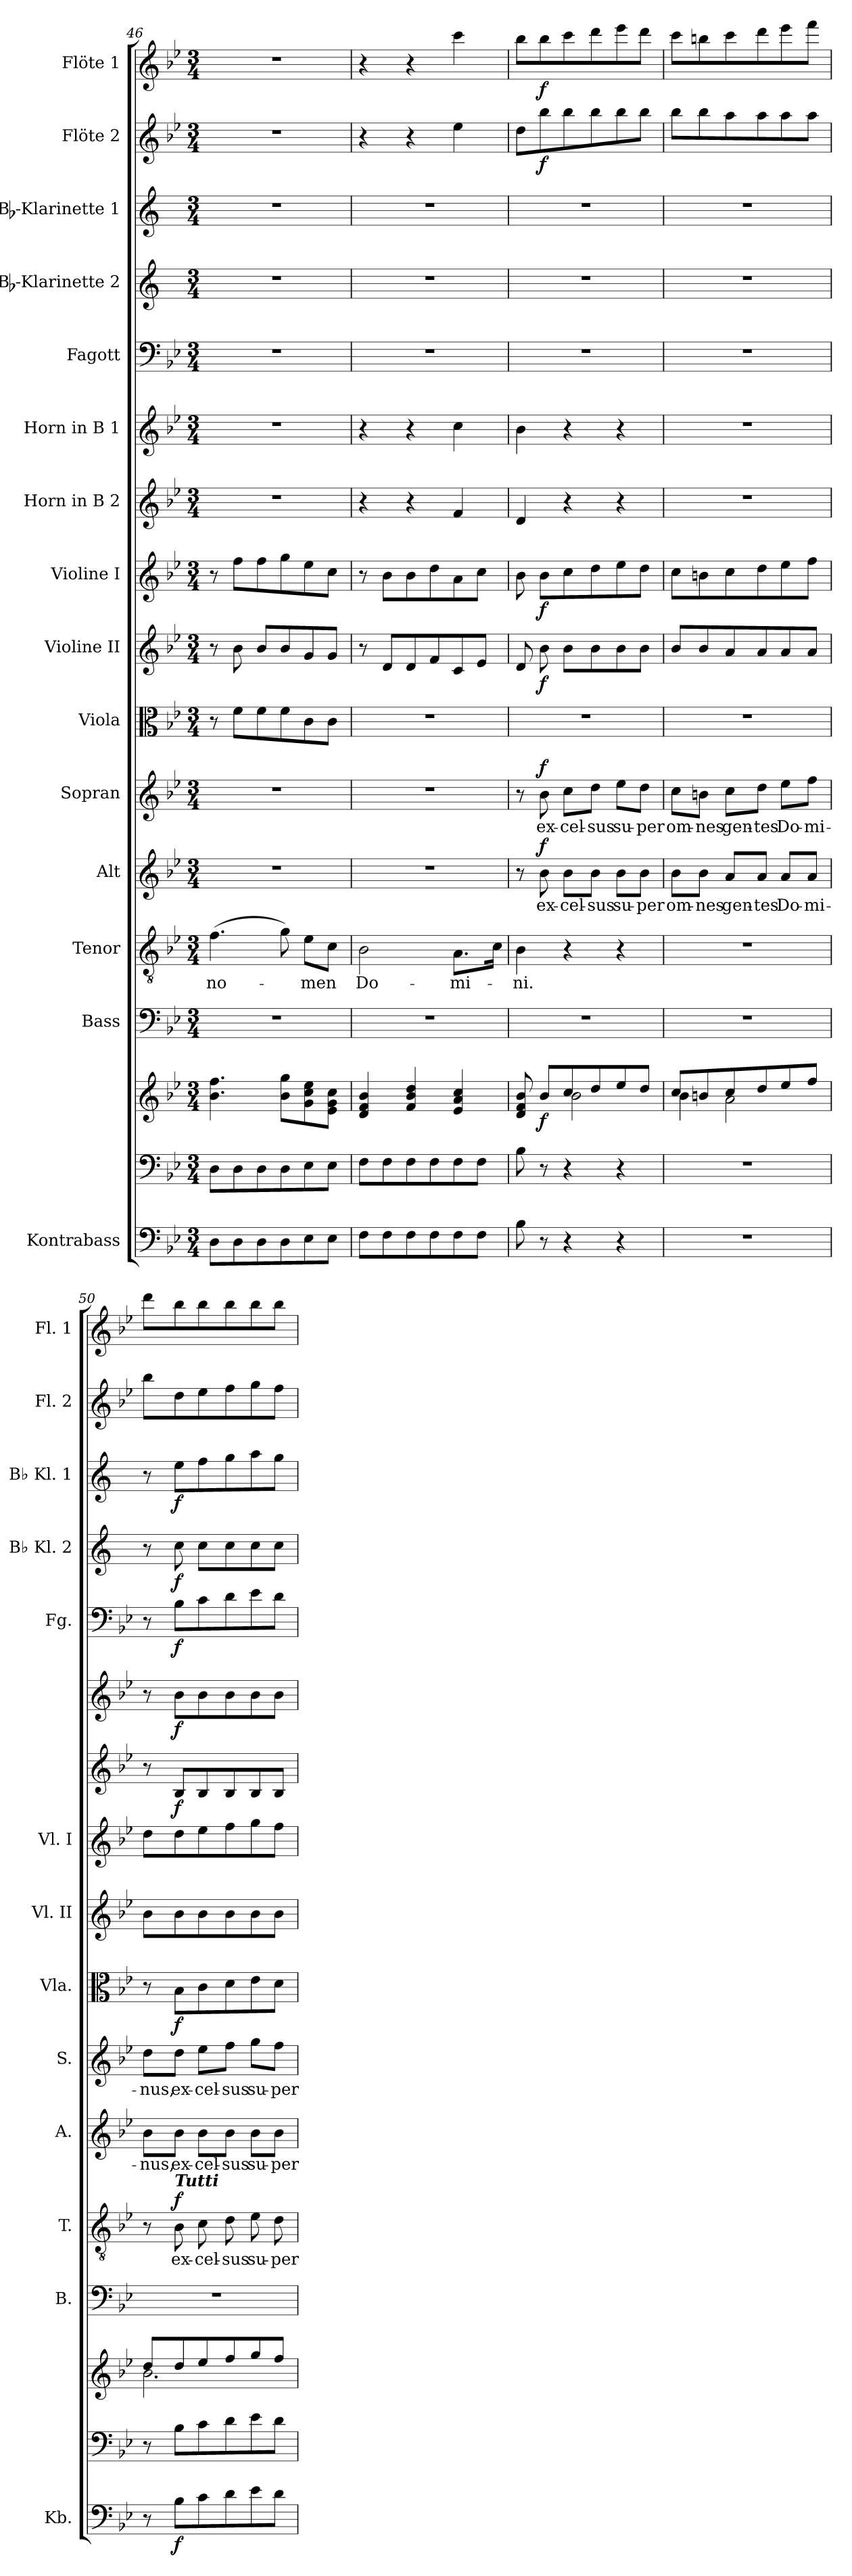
**kern	**dynam	**kern	**kern	**dynam	**kern	**kern	**text	**dynam	**kern	**text	**dynam	**kern	**text	**dynam	**kern	**dynam	**kern	**dynam	**kern	**dynam	**kern	**dynam	**kern	**dynam	**kern	**dynam	**kern	**dynam	**kern	**dynam	**kern	**dynam	**kern	**dynam
*part16	*part16	*part15	*part15	*part15	*part14	*part13	*part13	*part13	*part12	*part12	*part12	*part11	*part11	*part11	*part10	*part10	*part9	*part9	*part8	*part8	*part7	*part7	*part6	*part6	*part5	*part5	*part4	*part4	*part3	*part3	*part2	*part2	*part1	*part1
*staff17	*staff17	*staff16	*staff15	*staff15/16	*staff14	*staff13	*staff13	*staff13	*staff12	*staff12	*staff12	*staff11	*staff11	*staff11	*staff10	*staff10	*staff9	*staff9	*staff8	*staff8	*staff7	*staff7	*staff6	*staff6	*staff5	*staff5	*staff4	*staff4	*staff3	*staff3	*staff2	*staff2	*staff1	*staff1
*I"Kontrabass	*	*	*	*	*I"Bass	*I"Tenor	*	*	*I"Alt	*	*	*I"Sopran	*	*	*I"Viola	*	*I"Violine II	*	*I"Violine I	*	*I"Horn in B 2	*	*I"Horn in B 1	*	*I"Fagott	*	*I"Bb-Klarinette 2	*	*I"Bb-Klarinette 1	*	*I"Flöte 2	*	*I"Flöte 1	*
*I'Kb.	*	*	*	*	*I'B.	*I'T.	*	*	*I'A.	*	*	*I'S.	*	*	*I'Vla.	*	*I'Vl. II	*	*I'Vl. I	*	*	*	*	*	*I'Fg.	*	*I'Bb Kl. 2	*	*I'Bb Kl. 1	*	*I'Fl. 2	*	*I'Fl. 1	*
*clefF4	*	*clefF4	*clefG2	*	*clefF4	*clefGv2	*	*	*clefG2	*	*	*clefG2	*	*	*clefC3	*	*clefG2	*	*clefG2	*	*clefG2	*	*clefG2	*	*clefF4	*	*clefG2	*	*clefG2	*	*clefG2	*	*clefG2	*
*ITrd7c12	*	*	*	*	*	*	*	*	*	*	*	*	*	*	*	*	*	*	*	*	*ITrd8c14	*	*ITrd8c14	*	*	*	*ITrd1c2	*	*ITrd1c2	*	*	*	*	*
*k[b-e-]	*	*k[b-e-]	*k[b-e-]	*	*k[b-e-]	*k[b-e-]	*	*	*k[b-e-]	*	*	*k[b-e-]	*	*	*k[b-e-]	*	*k[b-e-]	*	*k[b-e-]	*	*k[b-e-]	*	*k[b-e-]	*	*k[b-e-]	*	*k[b-e-]	*	*k[b-e-]	*	*k[b-e-]	*	*k[b-e-]	*
*B-:	*	*B-:	*B-:	*	*B-:	*B-:	*	*	*B-:	*	*	*B-:	*	*	*B-:	*	*B-:	*	*B-:	*	*B-:	*	*B-:	*	*B-:	*	*B-:	*	*B-:	*	*B-:	*	*B-:	*
*M3/4	*	*M3/4	*M3/4	*	*M3/4	*M3/4	*	*	*M3/4	*	*	*M3/4	*	*	*M3/4	*	*M3/4	*	*M3/4	*	*M3/4	*	*M3/4	*	*M3/4	*	*M3/4	*	*M3/4	*	*M3/4	*	*M3/4	*
=46	=46	=46	=46	=46	=46	=46	=46	=46	=46	=46	=46	=46	=46	=46	=46	=46	=46	=46	=46	=46	=46	=46	=46	=46	=46	=46	=46	=46	=46	=46	=46	=46	=46	=46
!	!	!	!	!	!	!	!LO:LY:b	!	!	!	!	!	!	!	!	!	!	!	!	!	!	!	!	!	!	!	!	!	!	!	!	!	!	!
8DD\L	.	8D\L	4.b-\ 4.ff\	.	2.r	(>4.f\	no-	.	2.r	.	.	2.r	.	.	8r	.	8r	.	8r	.	2.r	.	2.r	.	2.r	.	2.r	.	2.r	.	2.r	.	2.r	.
8DD\	.	8D\	.	.	.	.	.	.	.	.	.	.	.	.	8f\L	.	8b-\	.	8ff\L	.	.	.	.	.	.	.	.	.	.	.	.	.	.	.
8DD\	.	8D\	.	.	.	.	.	.	.	.	.	.	.	.	8f\	.	8b-/L	.	8ff\	.	.	.	.	.	.	.	.	.	.	.	.	.	.	.
8DD\	.	8D\	8b-\ 8gg\L	.	.	8g\)	.	.	.	.	.	.	.	.	8f\	.	8b-/	.	8gg\	.	.	.	.	.	.	.	.	.	.	.	.	.	.	.
!	!	!	!	!	!	!	!LO:LY:b	!	!	!	!	!	!	!	!	!	!	!	!	!	!	!	!	!	!	!	!	!	!	!	!	!	!	!
8EE-\	.	8E-\	8g\ 8cc\ 8ee-\	.	.	8e-\L	-men	.	.	.	.	.	.	.	8c\	.	8g/	.	8ee-\	.	.	.	.	.	.	.	.	.	.	.	.	.	.	.
8EE-\J	.	8E-\J	8e-\ 8g\ 8cc\J	.	.	8c\J	.	.	.	.	.	.	.	.	8c\J	.	8g/J	.	8cc\J	.	.	.	.	.	.	.	.	.	.	.	.	.	.	.
=47	=47	=47	=47	=47	=47	=47	=47	=47	=47	=47	=47	=47	=47	=47	=47	=47	=47	=47	=47	=47	=47	=47	=47	=47	=47	=47	=47	=47	=47	=47	=47	=47	=47	=47
!	!	!	!	!	!	!	!LO:LY:b	!	!	!	!	!	!	!	!	!	!	!	!	!	!	!	!	!	!	!	!	!	!	!	!	!	!	!
8FF\L	.	8F\L	4d/ 4f/ 4b-/	.	2.r	2B-\	Do-	.	2.r	.	.	2.r	.	.	2.r	.	8r	.	8r	.	4r	.	4r	.	2.r	.	2.r	.	2.r	.	4r	.	4r	.
8FF\	.	8F\	.	.	.	.	.	.	.	.	.	.	.	.	.	.	8d/L	.	8b-\L	.	.	.	.	.	.	.	.	.	.	.	.	.	.	.
8FF\	.	8F\	4f/ 4b-/ 4dd/	.	.	.	.	.	.	.	.	.	.	.	.	.	8d/	.	8b-\	.	4r	.	4r	.	.	.	.	.	.	.	4r	.	4r	.
8FF\	.	8F\	.	.	.	.	.	.	.	.	.	.	.	.	.	.	8f/	.	8dd\	.	.	.	.	.	.	.	.	.	.	.	.	.	.	.
!	!	!	!	!	!	!	!LO:LY:b	!	!	!	!	!	!	!	!	!	!	!	!	!	!	!	!	!	!	!	!	!	!	!	!	!	!	!
8FF\	.	8F\	4e-/ 4a/ 4cc/	.	.	8.A\L	-mi-	.	.	.	.	.	.	.	.	.	8c/	.	8a\	.	4F/	.	4c\	.	.	.	.	.	.	.	4ee-\	.	4ccc\	.
8FF\J	.	8F\J	.	.	.	.	.	.	.	.	.	.	.	.	.	.	8e-/J	.	8cc\J	.	.	.	.	.	.	.	.	.	.	.	.	.	.	.
.	.	.	.	.	.	16c\Jk	.	.	.	.	.	.	.	.	.	.	.	.	.	.	.	.	.	.	.	.	.	.	.	.	.	.	.	.
=48	=48	=48	=48	=48	=48	=48	=48	=48	=48	=48	=48	=48	=48	=48	=48	=48	=48	=48	=48	=48	=48	=48	=48	=48	=48	=48	=48	=48	=48	=48	=48	=48	=48	=48
*	*	*	*^	*	*	*	*	*	*	*	*	*	*	*	*	*	*	*	*	*	*	*	*	*	*	*	*	*	*	*	*	*	*	*
!	!	!	!	!	!	!	!	!LO:LY:b	!	!	!	!	!	!	!	!	!	!	!	!	!	!	!	!	!	!	!	!	!	!	!	!	!	!	!
8BB-\	.	8B-\	8d/ 8f/ 8b-/	4ryy	.	2.r	4B-\	-ni.	.	8r	.	.	8r	.	.	2.r	.	8d/	.	8b-\	.	4D/	.	4B-\	.	2.r	.	2.r	.	2.r	.	8dd\L	.	8bb-\L	.
!	!	!	!	!	!LO:DY:b	!	!	!	!	!	!LO:LY:b	!LO:DY:a	!	!LO:LY:b	!LO:DY:a	!	!	!	!LO:DY:b	!	!LO:DY:b	!	!	!	!	!	!	!	!	!	!	!	!LO:DY:b	!	!LO:DY:b
8r	.	8r	8b-/L	.	f	.	.	.	.	8b-\	ex-	f	8b-\	ex-	f	.	.	8b-\	f	8b-\L	f	.	.	.	.	.	.	.	.	.	.	8bb-\	f	8bb-\	f
!	!	!	!	!	!	!	!	!	!	!	!LO:LY:b	!	!	!LO:LY:b	!	!	!	!	!	!	!	!	!	!	!	!	!	!	!	!	!	!	!	!	!
4r	.	4r	8cc/	2b-\	.	.	4r	.	.	8b-\L	-cel-	.	8cc\L	-cel-	.	.	.	8b-\L	.	8cc\	.	4r	.	4r	.	.	.	.	.	.	.	8bb-\	.	8ccc\	.
!	!	!	!	!	!	!	!	!	!	!	!LO:LY:b	!	!	!LO:LY:b	!	!	!	!	!	!	!	!	!	!	!	!	!	!	!	!	!	!	!	!	!
.	.	.	8dd/	.	.	.	.	.	.	8b-\J	-sus	.	8dd\J	-sus	.	.	.	8b-\	.	8dd\	.	.	.	.	.	.	.	.	.	.	.	8bb-\	.	8ddd\	.
!	!	!	!	!	!	!	!	!	!	!	!LO:LY:b	!	!	!LO:LY:b	!	!	!	!	!	!	!	!	!	!	!	!	!	!	!	!	!	!	!	!	!
4r	.	4r	8ee-/	.	.	.	4r	.	.	8b-\L	su-	.	8ee-\L	su-	.	.	.	8b-\	.	8ee-\	.	4r	.	4r	.	.	.	.	.	.	.	8bb-\	.	8eee-\	.
!	!	!	!	!	!	!	!	!	!	!	!LO:LY:b	!	!	!LO:LY:b	!	!	!	!	!	!	!	!	!	!	!	!	!	!	!	!	!	!	!	!	!
.	.	.	8dd/J	.	.	.	.	.	.	8b-\J	-per	.	8dd\J	-per	.	.	.	8b-\J	.	8dd\J	.	.	.	.	.	.	.	.	.	.	.	8bb-\J	.	8ddd\J	.
=49	=49	=49	=49	=49	=49	=49	=49	=49	=49	=49	=49	=49	=49	=49	=49	=49	=49	=49	=49	=49	=49	=49	=49	=49	=49	=49	=49	=49	=49	=49	=49	=49	=49	=49	=49
!	!	!	!	!	!	!	!	!	!	!	!LO:LY:b	!	!	!LO:LY:b	!	!	!	!	!	!	!	!	!	!	!	!	!	!	!	!	!	!	!	!	!
2.r	.	2.r	8cc/L	4b-\	.	2.r	2.r	.	.	8b-\L	om-	.	8cc\L	om-	.	2.r	.	8b-/L	.	8cc\L	.	2.r	.	2.r	.	2.r	.	2.r	.	2.r	.	8bb-\L	.	8ccc\L	.
!	!	!	!	!	!	!	!	!	!	!	!LO:LY:b	!	!	!LO:LY:b	!	!	!	!	!	!	!	!	!	!	!	!	!	!	!	!	!	!	!	!	!
.	.	.	8b/	.	.	.	.	.	.	8b-\J	-nes	.	8bn\J	-nes	.	.	.	8b-/	.	8bn\	.	.	.	.	.	.	.	.	.	.	.	8bb-\	.	8bbn\	.
!	!	!	!	!	!	!	!	!	!	!	!LO:LY:b	!	!	!LO:LY:b	!	!	!	!	!	!	!	!	!	!	!	!	!	!	!	!	!	!	!	!	!
.	.	.	8cc/	2a\	.	.	.	.	.	8a/L	gen-	.	8cc\L	gen-	.	.	.	8a/	.	8cc\	.	.	.	.	.	.	.	.	.	.	.	8aa\	.	8ccc\	.
!	!	!	!	!	!	!	!	!	!	!	!LO:LY:b	!	!	!LO:LY:b	!	!	!	!	!	!	!	!	!	!	!	!	!	!	!	!	!	!	!	!	!
.	.	.	8dd/	.	.	.	.	.	.	8a/J	-tes	.	8dd\J	-tes	.	.	.	8a/	.	8dd\	.	.	.	.	.	.	.	.	.	.	.	8aa\	.	8ddd\	.
!	!	!	!	!	!	!	!	!	!	!	!LO:LY:b	!	!	!LO:LY:b	!	!	!	!	!	!	!	!	!	!	!	!	!	!	!	!	!	!	!	!	!
.	.	.	8ee-/	.	.	.	.	.	.	8a/L	Do-	.	8ee-\L	Do-	.	.	.	8a/	.	8ee-\	.	.	.	.	.	.	.	.	.	.	.	8aa\	.	8eee-\	.
!	!	!	!	!	!	!	!	!	!	!	!LO:LY:b	!	!	!LO:LY:b	!	!	!	!	!	!	!	!	!	!	!	!	!	!	!	!	!	!	!	!	!
.	.	.	8ff/J	.	.	.	.	.	.	8a/J	-mi-	.	8ff\J	-mi-	.	.	.	8a/J	.	8ff\J	.	.	.	.	.	.	.	.	.	.	.	8aa\J	.	8fff\J	.
=50	=50	=50	=50	=50	=50	=50	=50	=50	=50	=50	=50	=50	=50	=50	=50	=50	=50	=50	=50	=50	=50	=50	=50	=50	=50	=50	=50	=50	=50	=50	=50	=50	=50	=50	=50
!	!	!	!	!	!	!	!	!	!	!	!LO:LY:b	!	!	!LO:LY:b	!	!	!	!	!	!	!	!	!	!	!	!	!	!	!	!	!	!	!	!	!
8r	.	8r	8dd/L	2.b-\	.	2.r	8r	.	.	8b-\L	-nus,	.	8dd\L	-nus,	.	8r	.	8b-\L	.	8dd\L	.	8r	.	8r	.	8r	.	8r	.	8r	.	8bb-\L	.	8ddd\L	.
!	!	!	!	!	!	!	!LO:TX:a:Bi:t=Tutti	!	!	!	!	!	!	!	!	!	!	!	!	!	!	!	!	!	!	!	!	!	!	!	!	!	!	!	!
!	!LO:DY:b	!	!	!	!	!	!	!LO:LY:b	!LO:DY:a	!	!LO:LY:b	!	!	!LO:LY:b	!	!	!LO:DY:b	!	!	!	!	!	!LO:DY:b	!	!LO:DY:b	!	!LO:DY:b	!	!LO:DY:b	!	!LO:DY:b	!	!	!	!
8BB-\L	f	8B-\L	8dd/	.	.	.	8B-\	ex-	f	8b-\J	ex-	.	8dd\J	ex-	.	8B-\L	f	8b-\	.	8dd\	.	8BB-/L	f	8B-\L	f	8B-\L	f	8b-\	f	8dd\L	f	8dd\	.	8bb-\	.
!	!	!	!	!	!	!	!	!LO:LY:b	!	!	!LO:LY:b	!	!	!LO:LY:b	!	!	!	!	!	!	!	!	!	!	!	!	!	!	!	!	!	!	!	!	!
8C\	.	8c\	8ee-/	.	.	.	8c\	-cel-	.	8b-\L	-cel-	.	8ee-\L	-cel-	.	8c\	.	8b-\	.	8ee-\	.	8BB-/	.	8B-\	.	8c\	.	8b-\L	.	8ee-\	.	8ee-\	.	8bb-\	.
!	!	!	!	!	!	!	!	!LO:LY:b	!	!	!LO:LY:b	!	!	!LO:LY:b	!	!	!	!	!	!	!	!	!	!	!	!	!	!	!	!	!	!	!	!	!
8D\	.	8d\	8ff/	.	.	.	8d\	-sus	.	8b-\J	-sus	.	8ff\J	-sus	.	8d\	.	8b-\	.	8ff\	.	8BB-/	.	8B-\	.	8d\	.	8b-\	.	8ff\	.	8ff\	.	8bb-\	.
!	!	!	!	!	!	!	!	!LO:LY:b	!	!	!LO:LY:b	!	!	!LO:LY:b	!	!	!	!	!	!	!	!	!	!	!	!	!	!	!	!	!	!	!	!	!
8E-\	.	8e-\	8gg/	.	.	.	8e-\	su-	.	8b-\L	su-	.	8gg\L	su-	.	8e-\	.	8b-\	.	8gg\	.	8BB-/	.	8B-\	.	8e-\	.	8b-\	.	8gg\	.	8gg\	.	8bb-\	.
!	!	!	!	!	!	!	!	!LO:LY:b	!	!	!LO:LY:b	!	!	!LO:LY:b	!	!	!	!	!	!	!	!	!	!	!	!	!	!	!	!	!	!	!	!	!
8D\J	.	8d\J	8ff/J	.	.	.	8d\	-per	.	8b-\J	-per	.	8ff\J	-per	.	8d\J	.	8b-\J	.	8ff\J	.	8BB-/J	.	8B-\J	.	8d\J	.	8b-\J	.	8ff\J	.	8ff\J	.	8bb-\J	.
*	*	*	*v	*v	*	*	*	*	*	*	*	*	*	*	*	*	*	*	*	*	*	*	*	*	*	*	*	*	*	*	*	*	*	*	*
=	=	=	=	=	=	=	=	=	=	=	=	=	=	=	=	=	=	=	=	=	=	=	=	=	=	=	=	=	=	=	=	=	=	=
*-	*-	*-	*-	*-	*-	*-	*-	*-	*-	*-	*-	*-	*-	*-	*-	*-	*-	*-	*-	*-	*-	*-	*-	*-	*-	*-	*-	*-	*-	*-	*-	*-	*-	*-
